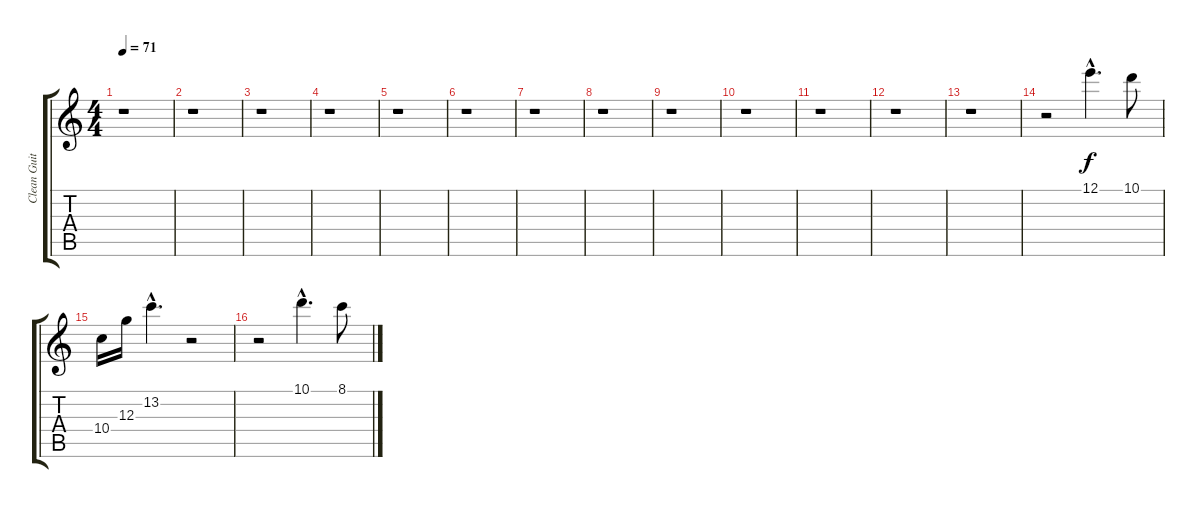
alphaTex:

\track ("Clean Guitar" "Clean Guit") {instrument acousticguitarsteel}
\staff {score tabs}
\tuning (E4 B3 G3 D3 A2 E2) {hide}
\ts (4 4)
\tempo 71
\clef g2
\ks c
r.1{dy f} |
r.1 |
r.1 |
r.1 |
r.1 |
r.1 |
r.1 |
r.1 |
r.1 |
r.1 |
r.1 |
r.1 |
r.1 |
r.2 12.1{hac}.4{d} 10.1.8 |
10.4.16 12.3.16 13.2{hac}.4{d} r.2 |
r.2 10.1{hac}.4{d} 8.1.8
